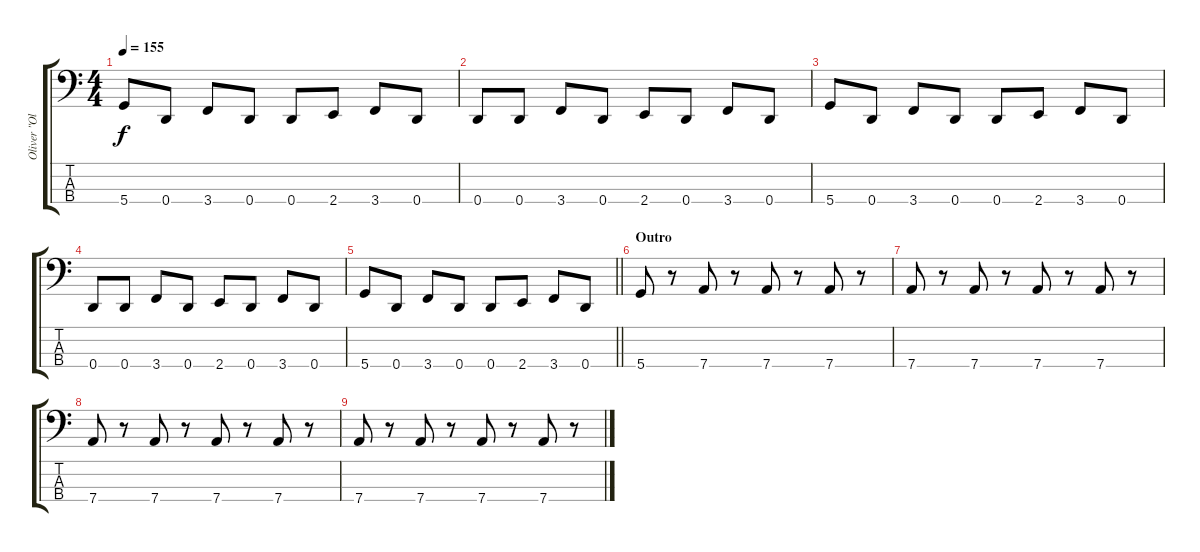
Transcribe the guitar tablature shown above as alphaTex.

\track ("Oliver \"Ollie\" Riedel" "Oliver \"Ol") {instrument electricbassfinger}
\staff {score tabs}
\tuning (G2 D2 A1 D1) {hide}
\ts (4 4)
\tempo 155
\clef f4
\ks c
5.4.8{dy f} 0.4.8 3.4.8 0.4.8 0.4.8 2.4.8 3.4.8 0.4.8 |
0.4.8 0.4.8 3.4.8 0.4.8 2.4.8 0.4.8 3.4.8 0.4.8 |
5.4.8 0.4.8 3.4.8 0.4.8 0.4.8 2.4.8 3.4.8 0.4.8 |
0.4.8 0.4.8 3.4.8 0.4.8 2.4.8 0.4.8 3.4.8 0.4.8 |
\barLineRight lightlight
5.4.8 0.4.8 3.4.8 0.4.8 0.4.8 2.4.8 3.4.8 0.4.8 |
\section ("" "Outro")
5.4.8 r.8 7.4.8 r.8 7.4.8 r.8 7.4.8 r.8 |
7.4.8 r.8 7.4.8 r.8 7.4.8 r.8 7.4.8 r.8 |
7.4.8 r.8 7.4.8 r.8 7.4.8 r.8 7.4.8 r.8 |
7.4.8 r.8 7.4.8 r.8 7.4.8 r.8 7.4.8 r.8
